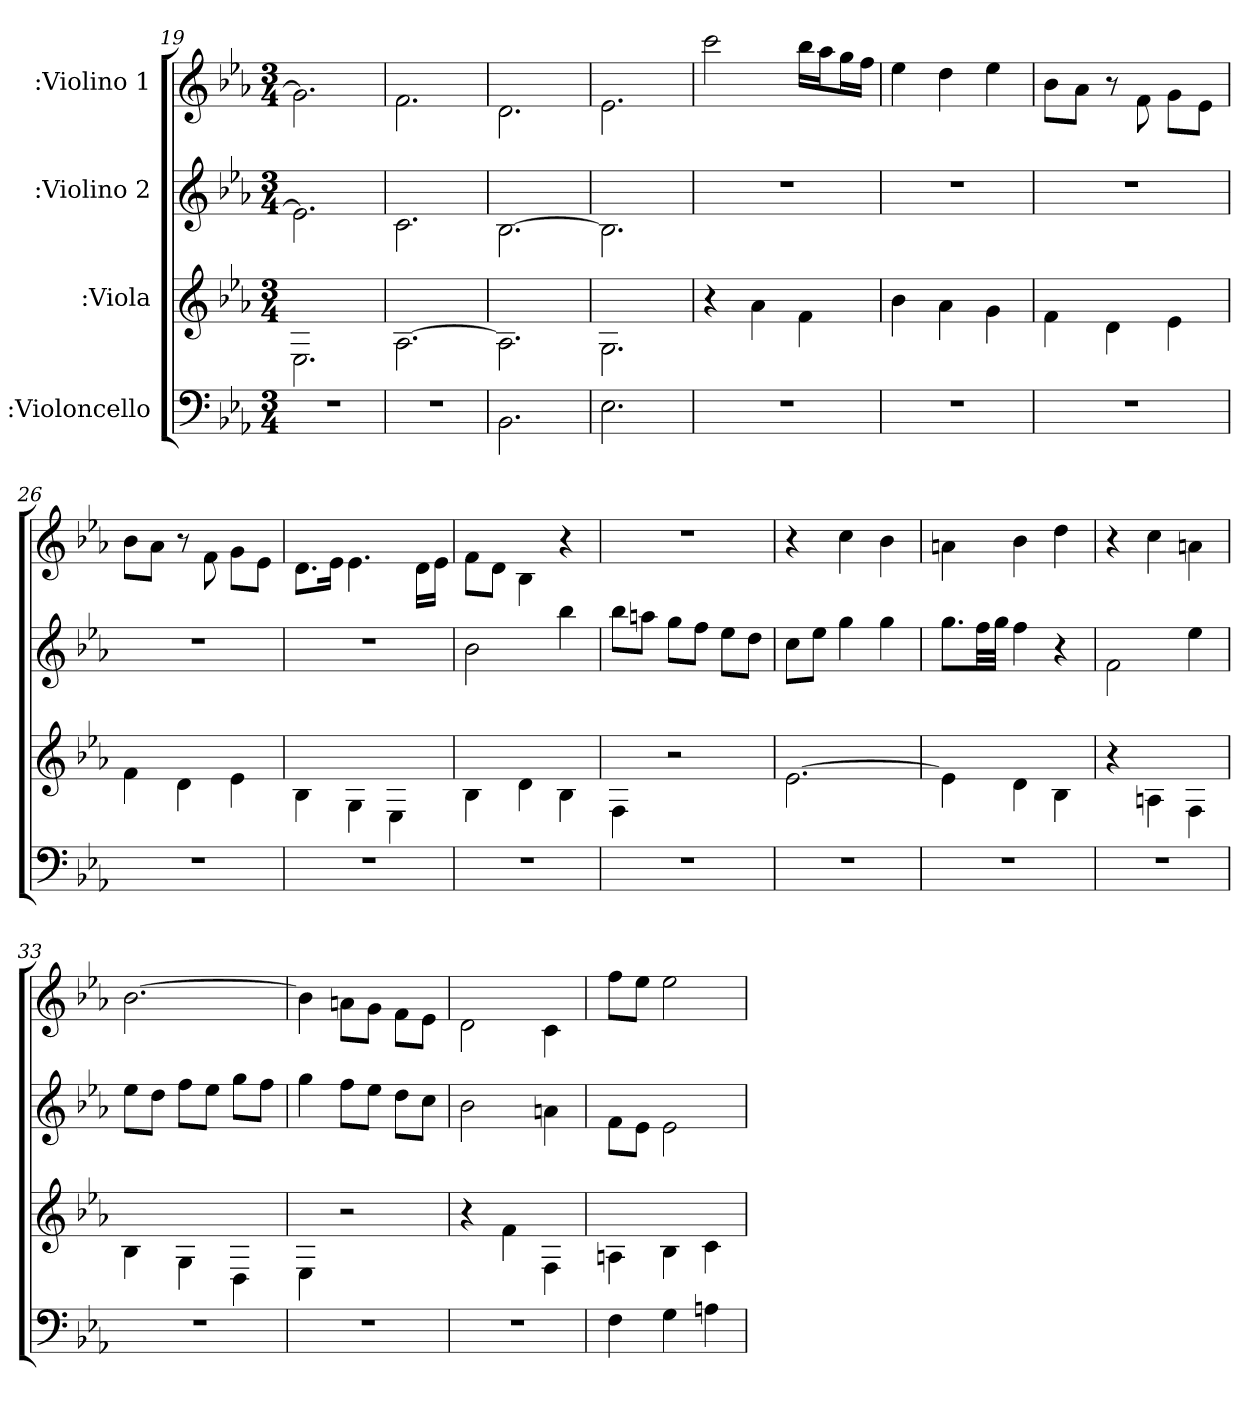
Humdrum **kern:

**kern	**kern	**kern	**kern
*part4	*part3	*part2	*part1
*staff4	*staff3	*staff2	*staff1
*I":Violoncello	*I":Viola	*I":Violino 2	*I":Violino 1
*k[b-e-a-]	*k[b-e-a-]	*k[b-e-a-]	*k[b-e-a-]
*E-:	*E-:	*E-:	*E-:
*M3/4	*M3/4	*M3/4	*M3/4
=19	=19	=19	=19
2.r	2.E-\	2.e-\]	2.g\]
=20	=20	=20	=20
2.r	[2.A-\	2.c\	2.f\
=21	=21	=21	=21
2.BB-\	2.A-\]	[2.B-\	2.d\
=22	=22	=22	=22
2.E-\	2.G\	2.B-\]	2.e-\
=23	=23	=23	=23
2.r	4r	2.r	2ccc\
.	4a-\	.	.
.	4f\	.	16bb-\LL
.	.	.	16aa-\J
.	.	.	16gg\L
.	.	.	16ff\JJ
=24	=24	=24	=24
2.r	4b-\	2.r	4ee-\
.	4a-\	.	4dd\
.	4g\	.	4ee-\
=25	=25	=25	=25
2.r	4f\	2.r	8b-\L
.	.	.	8a-\J
.	4d\	.	8r
.	.	.	8f\
.	4e-\	.	8g\L
.	.	.	8e-\J
=26	=26	=26	=26
2.r	4f\	2.r	8b-\L
.	.	.	8a-\J
.	4d\	.	8r
.	.	.	8f\
.	4e-\	.	8g\L
.	.	.	8e-\J
=27	=27	=27	=27
2.r	4B-\	2.r	8.d\L
.	.	.	16e-\Jk
.	4G\	.	4.e-\
.	4E-\	.	.
.	.	.	16d\LL
.	.	.	16e-\JJ
=28	=28	=28	=28
2.r	4B-\	2b-\	8f\L
.	.	.	8d\J
.	4d\	.	4B-\
.	4B-\	4bb-\	4r
=29	=29	=29	=29
2.r	4F\	8bb-\L	2.r
.	.	8aan\J	.
.	2r	8gg\L	.
.	.	8ff\J	.
.	.	8ee-\L	.
.	.	8dd\J	.
=30	=30	=30	=30
2.r	[2.e-\	8cc\L	4r
.	.	8ee-\J	.
.	.	4gg\	4cc\
.	.	4gg\	4b-\
=31	=31	=31	=31
2.r	4e-\]	8.gg\L	4an\
.	.	32ff\LL	.
.	.	32gg\JJJ	.
.	4d\	4ff\	4b-\
.	4B-\	4r	4dd\
=32	=32	=32	=32
2.r	4r	2f\	4r
.	4An\	.	4cc\
.	4F\	4ee-\	4an\
=33	=33	=33	=33
2.r	4B-\	8ee-\L	[2.b-\
.	.	8dd\J	.
.	4G\	8ff\L	.
.	.	8ee-\J	.
.	4D\	8gg\L	.
.	.	8ff\J	.
=34	=34	=34	=34
2.r	4E-\	4gg\	4b-\]
.	2r	8ff\L	8an\L
.	.	8ee-\J	8g\J
.	.	8dd\L	8f\L
.	.	8cc\J	8e-\J
=35	=35	=35	=35
2.r	4r	2b-\	2d\
.	4f\	.	.
.	4F\	4an\	4c\
=36	=36	=36	=36
4F\	4An\	8f\L	8ff\L
.	.	8e-\J	8ee-\J
4G\	4B-\	2e-\	2ee-\
4An\	4c\	.	.
=	=	=	=
*-	*-	*-	*-
